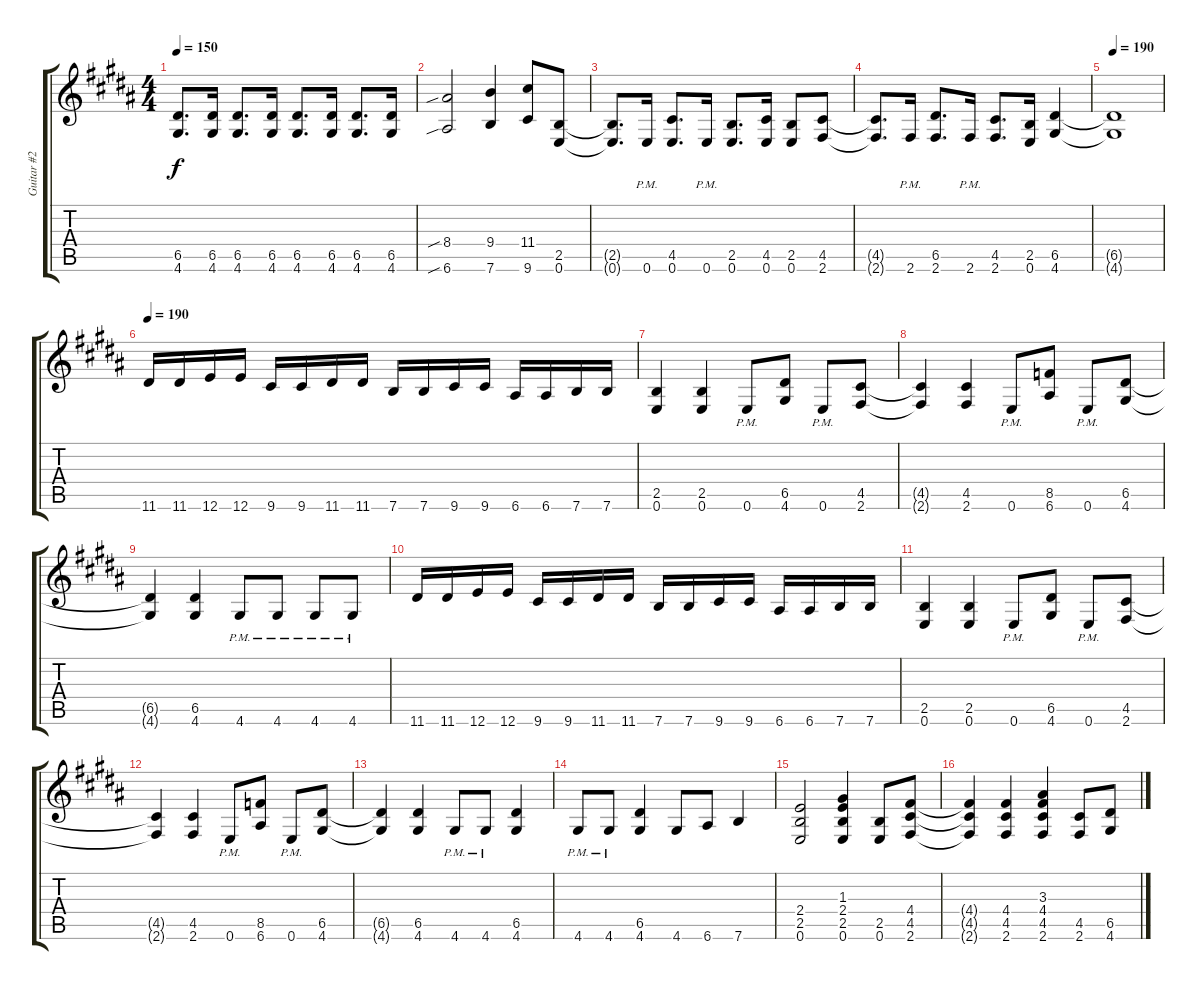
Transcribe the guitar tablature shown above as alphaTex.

\track ("Guitar #2" "Guitar #2") {instrument distortionguitar}
\staff {score tabs}
\tuning (E4 B3 G3 D3 A2 E2) {hide}
\ts (4 4)
\tempo 150
\clef g2
\ks b
(6.5{t} 4.6{t}).8{d dy f} (6.5 4.6).16 (6.5 4.6).8{d} (6.5 4.6).16 (6.5 4.6).8{d} (6.5 4.6).16 (6.5 4.6).8{d} (6.5 4.6).16 |
\ks g#minor
(8.4{sib} 6.6{sib}).2 (9.4 7.6).4 (11.4 9.6).8 (2.5 0.6).8 |
(2.5{t} 0.6{t}).8{d} 0.6{pm}.16 (4.5 0.6).8{d} 0.6{pm}.16 (2.5 0.6).8{d} (4.5 0.6).16 (2.5 0.6).8 (4.5 2.6).8 |
(4.5{t} 2.6{t}).8{d} 2.6{pm}.16 (6.5 2.6).8{d} 2.6{pm}.16 (4.5 2.6).8{d} (2.5 0.6).16 (6.5 4.6).4 |
\tempo 190
(6.5{t} 4.6{t}).1 |
\tempo 190
11.6.16 11.6.16 12.6.16 12.6.16 9.6.16 9.6.16 11.6.16 11.6.16 7.6.16 7.6.16 9.6.16 9.6.16 6.6.16 6.6.16 7.6.16 7.6.16 |
\ks b
(2.5 0.6).4 (2.5 0.6).4 0.6{pm}.8 (6.5 4.6).8 0.6{pm}.8 (4.5 2.6).8 |
\ks g#minor
(4.5{t} 2.6{t}).4 (4.5 2.6).4 0.6{pm}.8 (8.5 6.6).8 0.6{pm}.8 (6.5 4.6).8 |
(6.5{t} 4.6{t}).4 (6.5 4.6).4 4.6{pm}.8 4.6{pm}.8 4.6{pm}.8 4.6{pm}.8 |
11.6.16 11.6.16 12.6.16 12.6.16 9.6.16 9.6.16 11.6.16 11.6.16 7.6.16 7.6.16 9.6.16 9.6.16 6.6.16 6.6.16 7.6.16 7.6.16 |
\ks b
(2.5 0.6).4 (2.5 0.6).4 0.6{pm}.8 (6.5 4.6).8 0.6{pm}.8 (4.5 2.6).8 |
\ks g#minor
(4.5{t} 2.6{t}).4 (4.5 2.6).4 0.6{pm}.8 (8.5 6.6).8 0.6{pm}.8 (6.5 4.6).8 |
(6.5{t} 4.6{t}).4 (6.5 4.6).4 4.6{pm}.8 4.6{pm}.8 (6.5 4.6).4 |
4.6{pm}.8 4.6{pm}.8 (6.5 4.6).4 4.6.8 6.6.8 7.6.4 |
\ks b
(2.4 2.5 0.6).2 (1.3 2.4 2.5 0.6).4 (2.5 0.6).8 (4.4 4.5 2.6).8 |
\ks g#minor
(4.4{t} 4.5{t} 2.6{t}).4 (4.4 4.5 2.6).4 (3.3 4.4 4.5 2.6).4 (4.5 2.6).8 (6.5 4.6).8
